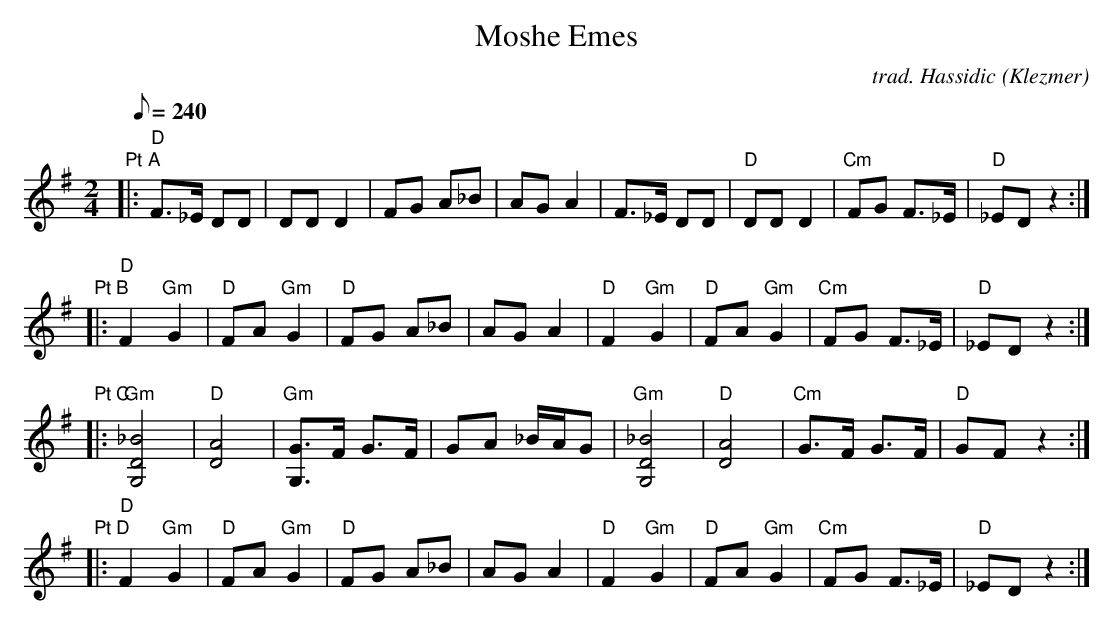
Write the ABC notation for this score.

X:1
T: Moshe Emes
C: trad. Hassidic (Klezmer)
L:1/8
Q:240
M:2/4
K:G
"Pt A"\
|: "D"F3/2_E/ DD | DD D2 | FG A_B | AG A2 \
| F3/2_E/ DD | "D"DD D2 | "Cm"FG F3/2_E/ | "D"_ED z2 :|
"Pt B"\
|: "D"F2 "Gm"G2 | "D"FA "Gm"G2 | "D"FG A_B | AG A2 \
| "D"F2 "Gm"G2 | "D"FA "Gm"G2 | "Cm"FG F3/2_E/ | "D"_ED z2 :|
"Pt C"\
|: "Gm"[_B4D4G,4] | "D"[A4D4] | "Gm"[G3/2G,3/2]F/ G3/2F/ | GA _B/A/G \
| "Gm"[_B4D4G,4] | "D"[A4D4] | "Cm"G3/2F/ G3/2F/ | "D"GF z2 :|
"Pt D"\
|: "D"F2 "Gm"G2 | "D"FA "Gm"G2 | "D"FG A_B | AG A2 \
| "D"F2 "Gm"G2 | "D"FA "Gm"G2 | "Cm"FG F3/2_E/ | "D"_ED z2 :|
